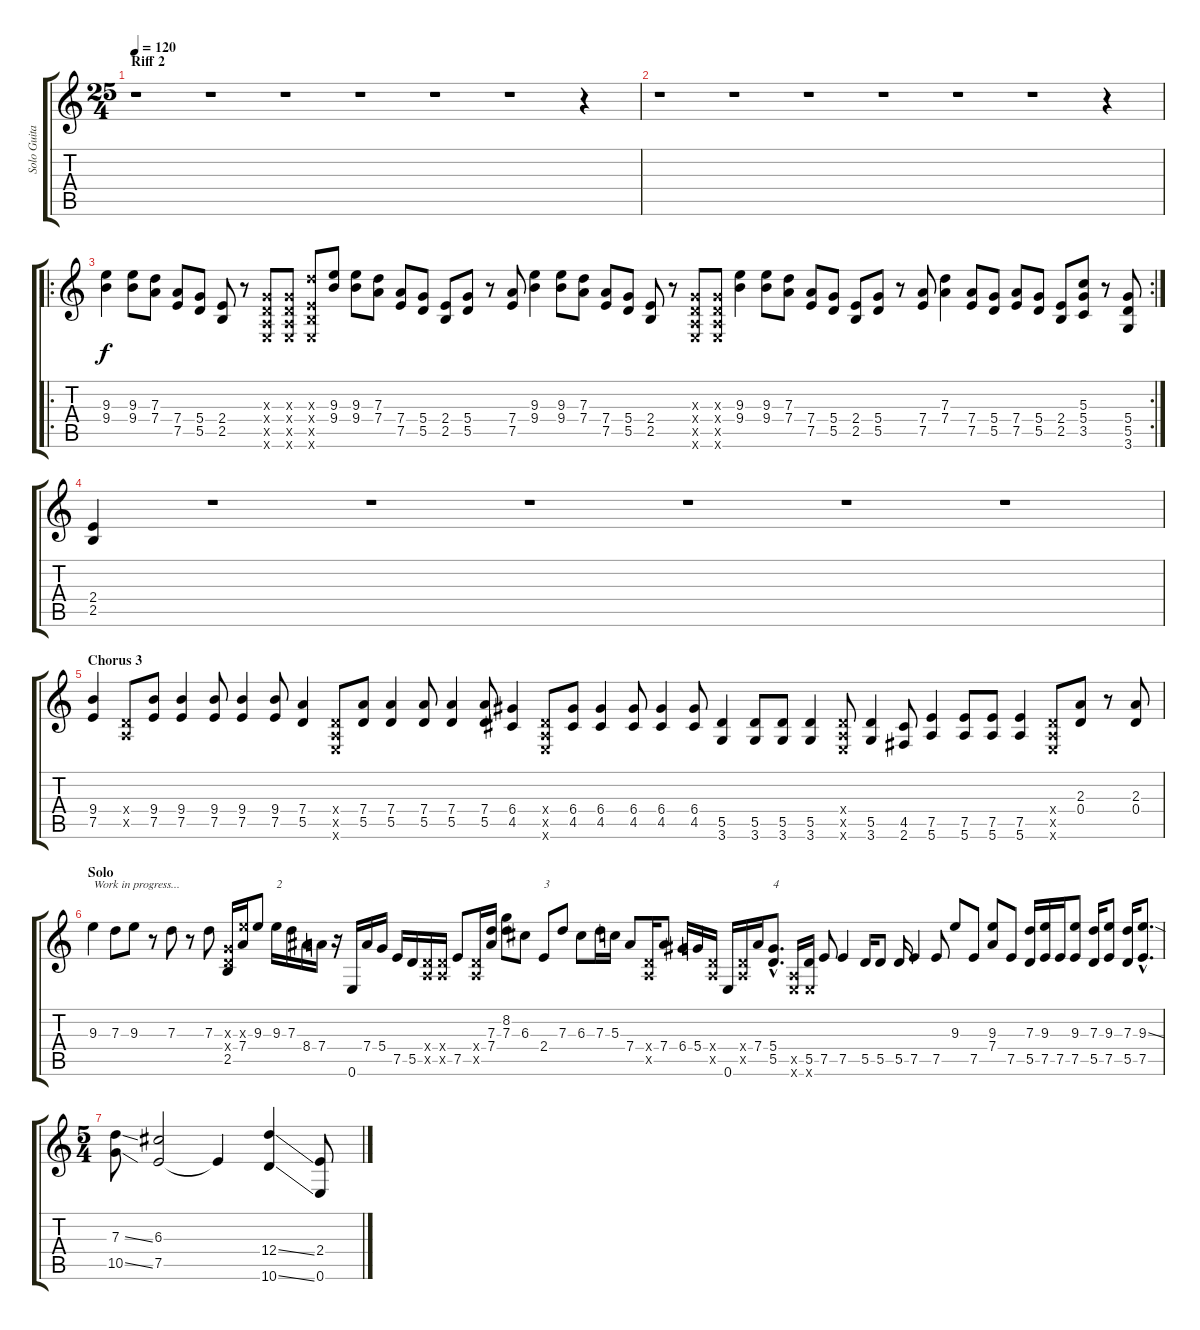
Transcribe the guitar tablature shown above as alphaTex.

\track ("Solo Guitar" "Solo Guita") {instrument overdrivenguitar}
\staff {score tabs}
\tuning (E4 B3 G3 D3 A2 E2) {hide}
\ts (25 4)
\section ("" "Riff 2")
\tempo 120
\clef g2
\ks c
r.1{dy f} r.1 r.1 r.1 r.1 r.1 r.4 |
r.1 r.1 r.1 r.1 r.1 r.1 r.4 |
\ro
\rc 2
(9.3 9.4).4 (9.3 9.4).8 (7.3 7.4).8 (7.4 7.5).8 (5.4 5.5).8 (2.4 2.5).8 r.8 (0.3{x} 0.4{x} 0.5{x} 0.6{x}).8 (0.3{x} 0.4{x} 0.5{x} 0.6{x}).8 (7.3{x} 2.4{x} 2.5{x} 0.6{x}).8 (9.3 9.4).8 (9.3 9.4).8 (7.3 7.4).8 (7.4 7.5).8 (5.4 5.5).8 (2.4 2.5).8 (5.4 5.5).8 r.8 (7.4 7.5).8 (9.3 9.4).4 (9.3 9.4).8 (7.3 7.4).8 (7.4 7.5).8 (5.4 5.5).8 (2.4 2.5).8 r.8 (0.3{x} 0.4{x} 0.5{x} 0.6{x}).8 (0.3{x} 0.4{x} 0.5{x} 0.6{x}).8 (9.3 9.4).4 (9.3 9.4).8 (7.3 7.4).8 (7.4 7.5).8 (5.4 5.5).8 (2.4 2.5).8 (5.4 5.5).8 r.8 (7.4 7.5).8 (7.3 7.4).4 (7.4 7.5).8 (5.4 5.5).8 (7.4 7.5).8 (5.4 5.5).8 (2.4 2.5).8 (5.3 5.4 3.5).8 r.8 (5.4 5.5 3.6).8 |
(2.4 2.5).4 r.1 r.1 r.1 r.1 r.1 r.1 |
\section ("" "Chorus 3")
(9.4 7.5).4{volume 8} (0.4{x} 0.5{x}).8 (9.4 7.5).8 (9.4 7.5).4 (9.4 7.5).8 (9.4 7.5).4 (9.4 7.5).8 (7.4 5.5).4 (0.4{x} 0.5{x} 0.6{x}).8 (7.4 5.5).8 (7.4 5.5).4 (7.4 5.5).8 (7.4 5.5).4 (7.4 5.5).8 (6.4 4.5).4 (0.4{x} 0.5{x} 0.6{x}).8 (6.4 4.5).8 (6.4 4.5).4 (6.4 4.5).8 (6.4 4.5).4 (6.4 4.5).8 (5.5 3.6).4 (5.5 3.6).8 (5.5 3.6).8 (5.5 3.6).4 (0.4{x} 0.5{x} 0.6{x}).8 (5.5 3.6).4 (4.5 2.6).8 (7.5 5.6).4 (7.5 5.6).8 (7.5 5.6).8 (7.5 5.6).4 (0.4{x} 0.5{x} 0.6{x}).8 (2.3 0.4).8{volume 15} r.8 (2.3 0.4).8 |
\section ("" "Solo")
9.3.4{txt "Work in progress..."} 7.3.8 9.3.8 r.8 7.3.8 r.8 7.3.8 (0.3{x} 0.4{x} 2.5).16 (9.3{x} 7.4).16 9.3.8 9.3.16{txt "2"} 7.3.16 8.4.16 7.4.16 r.16 0.6.16 7.4.16 5.4.16 7.5.16 5.5.16 (0.4{x} 0.5{x}).16 (0.4{x} 0.5{x}).16 7.5.8 (0.4{x} 0.5{x}).16 (7.3 7.4).16 (8.2 7.3).8 6.3.8 2.4.8{txt "3"} 7.3.8 6.3.8 7.3.16 5.3.16 7.4.8 (0.4{x} 0.5{x}).16 7.4.8 6.4.16 5.4.16 (0.4{x} 0.5{x}).16 0.6.16 (0.4{x} 0.5{x}).16 7.4.16 (5.4{hac} 5.5{hac}).8{d txt "4"} (0.5{x} 0.6{x}).16 (5.5 0.6{x}).16 7.5.8 7.5.4 5.5.16 5.5.8 5.5.16 7.5.4 7.5.8 9.3.8 7.5.8 (9.3 7.4).8 7.5.8 (7.3 5.5).16 (9.3 7.5).16 7.5.16 (9.3 7.5).8 (7.3 5.5).16 (9.3 7.5).8 (7.3 5.5).16 (9.3{ss hac} 7.5{hac}).8{d} |
\ts (5 4)
(7.3{ss} 10.5{ss}).8 (6.3 7.5).2 7.5{t}.4 (12.4{ss} 10.6{ss}).4 (2.4 0.6).8
